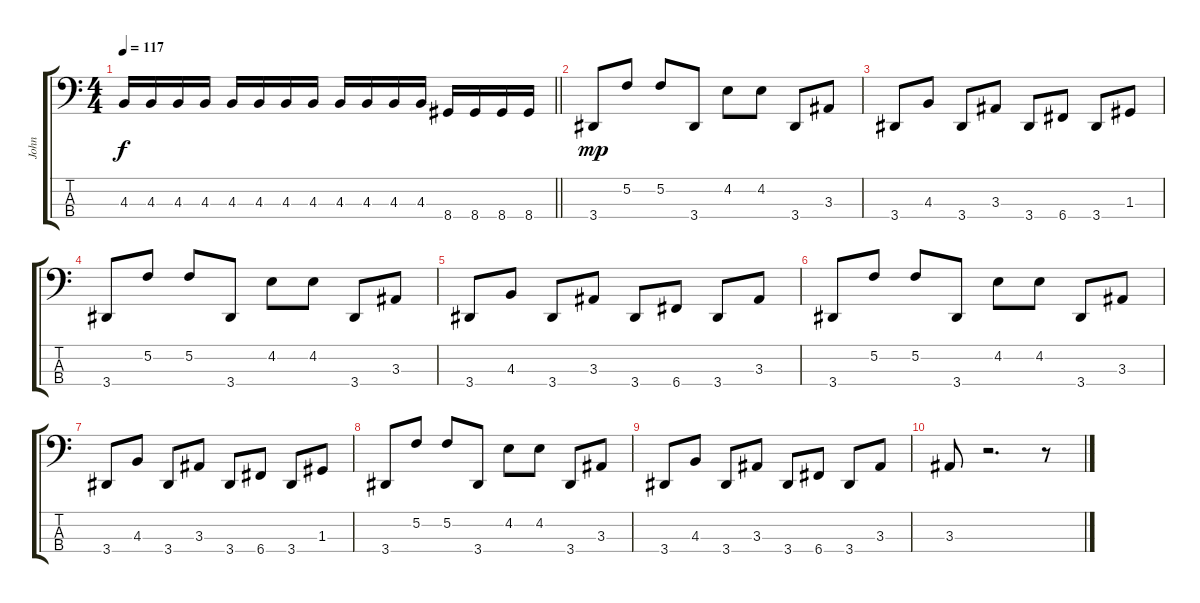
\track ("John" "John") {instrument electricbasspick}
\staff {score tabs}
\tuning (F2 C2 G1 C1) {hide}
\ts (4 4)
\tempo 117
\clef f4
\barLineRight lightlight
\ks c
4.3.16{dy f} 4.3.16 4.3.16 4.3.16 4.3.16 4.3.16 4.3.16 4.3.16 4.3.16 4.3.16 4.3.16 4.3.16 8.4.16 8.4.16 8.4.16 8.4.16 |
3.4.8{dy mp} 5.2.8 5.2.8 3.4.8 4.2.8 4.2.8 3.4.8 3.3.8 |
3.4.8 4.3.8 3.4.8 3.3.8 3.4.8 6.4.8 3.4.8 1.3.8 |
3.4.8 5.2.8 5.2.8 3.4.8 4.2.8 4.2.8 3.4.8 3.3.8 |
3.4.8 4.3.8 3.4.8 3.3.8 3.4.8 6.4.8 3.4.8 3.3.8 |
3.4.8 5.2.8 5.2.8 3.4.8 4.2.8 4.2.8 3.4.8 3.3.8 |
3.4.8 4.3.8 3.4.8 3.3.8 3.4.8 6.4.8 3.4.8 1.3.8 |
3.4.8 5.2.8 5.2.8 3.4.8 4.2.8 4.2.8 3.4.8 3.3.8 |
3.4.8 4.3.8 3.4.8 3.3.8 3.4.8 6.4.8 3.4.8 3.3.8 |
3.3.8 r.2{d} r.8
